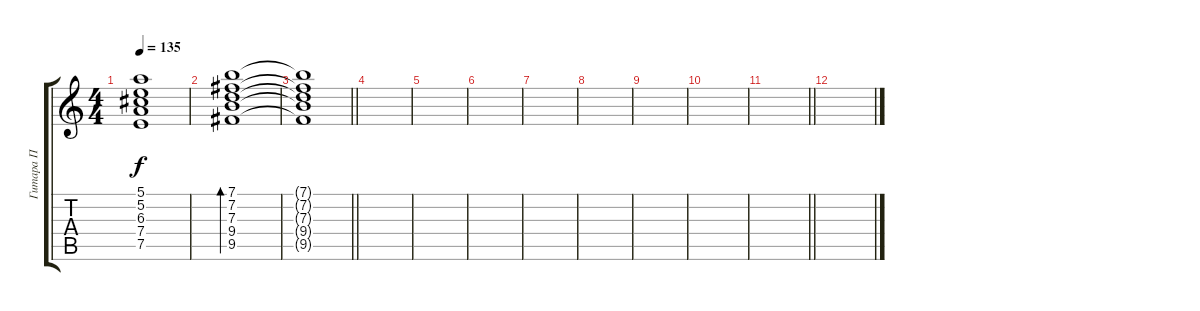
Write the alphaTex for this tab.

\track ("Гитара П" "Гитара П") {instrument distortionguitar}
\staff {score tabs}
\tuning (E4 B3 G3 D3 A2 E2) {hide}
\ts (4 4)
\tempo 135
\clef g2
\ks c
(5.1{t} 5.2{t} 6.3{t} 7.4{t} 7.5{t}).1{dy f} |
(7.1 7.2 7.3 9.4 9.5).1{bd 240} |
\barLineRight lightlight
(7.1{t} 7.2{t} 7.3{t} 9.4{t} 9.5{t}).1 |
\section ("" " ")
|
|
|
|
|
|
|
\barLineRight lightlight
|
\section ("" " ")
